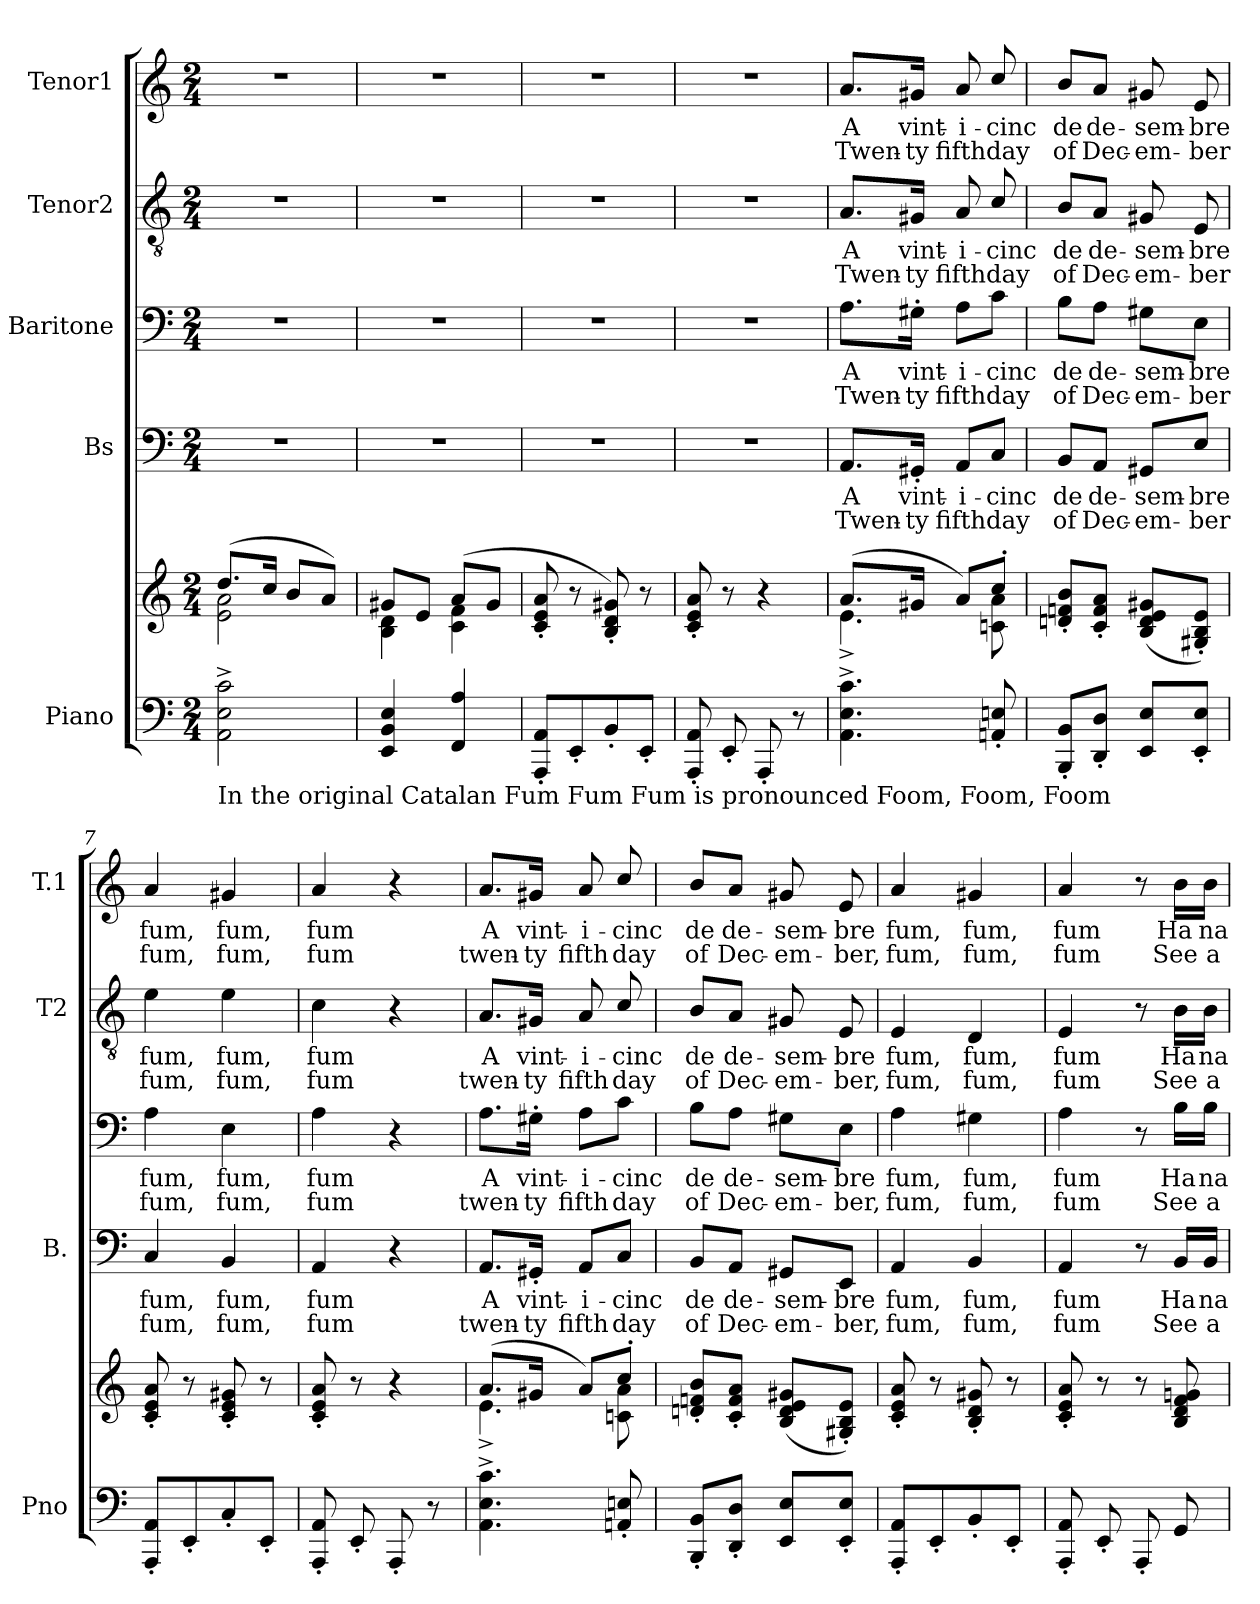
**kern	**kern	**kern	**text	**text	**kern	**text	**text	**kern	**text	**text	**kern	**text	**text
*part5	*part5	*part4	*part4	*part4	*part3	*part3	*part3	*part2	*part2	*part2	*part1	*part1	*part1
*staff6	*staff5	*staff4	*staff4	*staff4	*staff3	*staff3	*staff3	*staff2	*staff2	*staff2	*staff1	*staff1	*staff1
*I"Piano	*	*I"Bs	*	*	*I"Baritone	*	*	*I"Tenor2	*	*	*I"Tenor1	*	*
*I'Pno	*	*I'B.	*	*	*	*	*	*I'T2	*	*	*I'T.1	*	*
*clefF4	*clefG2	*clefF4	*	*	*clefF4	*	*	*clefGv2	*	*	*clefG2	*	*
*k[]	*k[]	*k[]	*	*	*k[]	*	*	*k[]	*	*	*k[]	*	*
*M2/4	*M2/4	*M2/4	*	*	*M2/4	*	*	*M2/4	*	*	*M2/4	*	*
*MM100	*MM100	*MM100	*	*	*MM100	*	*	*MM100	*	*	*MM100	*	*
=1	=1	=1	=1	=1	=1	=1	=1	=1	=1	=1	=1	=1	=1
*	*^	*	*	*	*	*	*	*	*	*	*	*	*
!LO:TX:b:t=In the original Catalan  Fum Fum Fum is pronounced Foom, Foom, Foom	!	!	!	!	!	!	!	!	!	!	!	!	!	!
2AA\^ 2E\^ 2c\^	(8.dd/L	2e\ 2a\	2r	.	.	2r	.	.	2r	.	.	2r	.	.
.	16cc/Jk	.	.	.	.	.	.	.	.	.	.	.	.	.
.	8b/L	.	.	.	.	.	.	.	.	.	.	.	.	.
.	8a/J)	.	.	.	.	.	.	.	.	.	.	.	.	.
=2	=2	=2	=2	=2	=2	=2	=2	=2	=2	=2	=2	=2	=2	=2
4EE/ 4BB/ 4E/	8g#X/L	4B\ 4d\	2r	.	.	2r	.	.	2r	.	.	2r	.	.
.	8e/J	.	.	.	.	.	.	.	.	.	.	.	.	.
4FF/ 4A/	(8a/L	4c\ 4f\	.	.	.	.	.	.	.	.	.	.	.	.
.	8g#/J	.	.	.	.	.	.	.	.	.	.	.	.	.
*	*v	*v	*	*	*	*	*	*	*	*	*	*	*	*
=3	=3	=3	=3	=3	=3	=3	=3	=3	=3	=3	=3	=3	=3
8AAA/' 8AA/'L	8c/' 8e/' 8a/'	2r	.	.	2r	.	.	2r	.	.	2r	.	.
8EE'/	8r	.	.	.	.	.	.	.	.	.	.	.	.
8BB'/	8B/' 8d/' 8g#X/')	.	.	.	.	.	.	.	.	.	.	.	.
8EE'/J	8r	.	.	.	.	.	.	.	.	.	.	.	.
=4	=4	=4	=4	=4	=4	=4	=4	=4	=4	=4	=4	=4	=4
8AAA/' 8AA/'	8c/' 8e/' 8a/'	2r	.	.	2r	.	.	2r	.	.	2r	.	.
8EE'/	8r	.	.	.	.	.	.	.	.	.	.	.	.
8AAA'/	4r	.	.	.	.	.	.	.	.	.	.	.	.
8r	.	.	.	.	.	.	.	.	.	.	.	.	.
=5	=5	=5	=5	=5	=5	=5	=5	=5	=5	=5	=5	=5	=5
*	*^	*	*	*	*	*	*	*	*	*	*	*	*
!	!	!	!	!LO:LY:b	!LO:LY:b	!	!LO:LY:b	!LO:LY:b	!	!LO:LY:b	!LO:LY:b	!	!LO:LY:b	!LO:LY:b
4.AA\^ 4.E\^ 4.c\^	(8.a/L	4.e^\	8.AA/L	A	Twen-	8.A\L	A	Twen-	8.A/L	A	Twen-	8.a/L	A	Twen-
!	!	!	!	!LO:LY:b	!LO:LY:b	!	!LO:LY:b	!LO:LY:b	!	!LO:LY:b	!LO:LY:b	!	!LO:LY:b	!LO:LY:b
.	16g#X/Jk	.	16GG#X'/Jk	vint-	-ty	16G#X'\Jk	vint-	-ty	16G#X/Jk	vint-	-ty	16g#X/Jk	vint-	-ty
!	!	!	!	!LO:LY:b	!LO:LY:b	!	!LO:LY:b	!LO:LY:b	!	!LO:LY:b	!LO:LY:b	!	!LO:LY:b	!LO:LY:b
.	8a/L)	.	8AA/L	-i-	fifth	8A\L	-i-	fifth	8A/	-i-	fifth	8a/	-i-	fifth
!	!	!	!	!LO:LY:b	!LO:LY:b	!	!LO:LY:b	!LO:LY:b	!	!LO:LY:b	!LO:LY:b	!	!LO:LY:b	!LO:LY:b
8AAn/' 8En/'	8cc'/J	8cn\ 8a\	8C/J	-cinc	day	8c\J	-cinc	day	8c/	-cinc	day	8cc/	-cinc	day
=6	=6	=6	=6	=6	=6	=6	=6	=6	=6	=6	=6	=6	=6	=6
!	!	!	!	!LO:LY:b	!LO:LY:b	!	!LO:LY:b	!LO:LY:b	!	!LO:LY:b	!LO:LY:b	!	!LO:LY:b	!LO:LY:b
*	*v	*v	*	*	*	*	*	*	*	*	*	*	*	*
8BBB/' 8BB/'L	8dn/' 8fn/' 8b/'L	8BB/L	de	of	8B\L	de	of	8B/L	de	of	8b/L	de	of
!	!	!	!LO:LY:b	!LO:LY:b	!	!LO:LY:b	!LO:LY:b	!	!LO:LY:b	!LO:LY:b	!	!LO:LY:b	!LO:LY:b
8DD/' 8D/'J	8c/' 8f/' 8a/'J	8AA/J	de-	Dec-	8A\J	de-	Dec-	8A/J	de-	Dec-	8a/J	de-	Dec-
!	!	!	!LO:LY:b	!LO:LY:b	!	!LO:LY:b	!LO:LY:b	!	!LO:LY:b	!LO:LY:b	!	!LO:LY:b	!LO:LY:b
8EE/ 8E/L	(8B/ 8d/ 8e/ 8g#X/L	8GG#X/L	-sem-	-em-	8G#X\L	-sem-	-em-	8G#X/	-sem-	-em-	8g#X/	-sem-	-em-
!	!	!	!LO:LY:b	!LO:LY:b	!	!LO:LY:b	!LO:LY:b	!	!LO:LY:b	!LO:LY:b	!	!LO:LY:b	!LO:LY:b
8EE/' 8E/'J	8G#X/' 8B/' 8e/'J)	8E/J	-bre	-ber	8E\J	-bre	-ber	8E/	-bre	-ber	8e/	-bre	-ber
!!LO:PB:g=z
=7	=7	=7	=7	=7	=7	=7	=7	=7	=7	=7	=7	=7	=7
!	!	!	!LO:LY:b	!LO:LY:b	!	!LO:LY:b	!LO:LY:b	!	!LO:LY:b	!LO:LY:b	!	!LO:LY:b	!LO:LY:b
8AAA/' 8AA/'L	8c/' 8e/' 8a/'	4C/	fum,	fum,	4A\	fum,	fum,	4e\	fum,	fum,	4a/	fum,	fum,
8EE'/	8r	.	.	.	.	.	.	.	.	.	.	.	.
!	!	!	!LO:LY:b	!LO:LY:b	!	!LO:LY:b	!LO:LY:b	!	!LO:LY:b	!LO:LY:b	!	!LO:LY:b	!LO:LY:b
8C'/	8c/' 8e/' 8g#X/'	4BB/	fum,	fum,	4E\	fum,	fum,	4e\	fum,	fum,	4g#X/	fum,	fum,
8EE'/J	8r	.	.	.	.	.	.	.	.	.	.	.	.
=8	=8	=8	=8	=8	=8	=8	=8	=8	=8	=8	=8	=8	=8
!	!	!	!LO:LY:b	!LO:LY:b	!	!LO:LY:b	!LO:LY:b	!	!LO:LY:b	!LO:LY:b	!	!LO:LY:b	!LO:LY:b
*	*	*	*	*	*	*	*	*	*	*	*^	*	*
8AAA/' 8AA/'	8c/' 8e/' 8a/'	4AA/	fum	fum	4A\	fum	fum	4c\	fum	fum	4a/	4ryy	fum	fum
8EE'/	8r	.	.	.	.	.	.	.	.	.	.	.	.	.
8AAA'/	4r	4r	.	.	4r	.	.	4r	.	.	4ryy	4r	.	.
8r	.	.	.	.	.	.	.	.	.	.	.	.	.	.
*	*	*	*	*	*	*	*	*	*	*	*v	*v	*	*
=9	=9	=9	=9	=9	=9	=9	=9	=9	=9	=9	=9	=9	=9
*	*^	*	*	*	*	*	*	*	*	*	*	*	*
!	!	!	!	!LO:LY:b	!LO:LY:b	!	!LO:LY:b	!LO:LY:b	!	!LO:LY:b	!LO:LY:b	!	!LO:LY:b	!LO:LY:b
4.AA\^ 4.E\^ 4.c\^	(8.a/L	4.e^\	8.AA/L	A	twen-	8.A\L	A	twen-	8.A/L	A	twen-	8.a/L	A	twen-
!	!	!	!	!LO:LY:b	!LO:LY:b	!	!LO:LY:b	!LO:LY:b	!	!LO:LY:b	!LO:LY:b	!	!LO:LY:b	!LO:LY:b
.	16g#X/Jk	.	16GG#X'/Jk	vint-	-ty	16G#X'\Jk	vint-	-ty	16G#X/Jk	vint-	-ty	16g#X/Jk	vint-	-ty
!	!	!	!	!LO:LY:b	!LO:LY:b	!	!LO:LY:b	!LO:LY:b	!	!LO:LY:b	!LO:LY:b	!	!LO:LY:b	!LO:LY:b
.	8a/L)	.	8AA/L	-i-	fifth	8A\L	-i-	fifth	8A/	-i-	fifth	8a/	-i-	fifth
!	!	!	!	!LO:LY:b	!LO:LY:b	!	!LO:LY:b	!LO:LY:b	!	!LO:LY:b	!LO:LY:b	!	!LO:LY:b	!LO:LY:b
8AAn/' 8En/'	8cc'/J	8cn\ 8a\	8C/J	-cinc	day	8c\J	-cinc	day	8c/	-cinc	day	8cc/	-cinc	day
=10	=10	=10	=10	=10	=10	=10	=10	=10	=10	=10	=10	=10	=10	=10
!	!	!	!	!LO:LY:b	!LO:LY:b	!	!LO:LY:b	!LO:LY:b	!	!LO:LY:b	!LO:LY:b	!	!LO:LY:b	!LO:LY:b
*	*v	*v	*	*	*	*	*	*	*	*	*	*	*	*
8BBB/' 8BB/'L	8dn/' 8fn/' 8b/'L	8BB/L	de	of	8B\L	de	of	8B/L	de	of	8b/L	de	of
!	!	!	!LO:LY:b	!LO:LY:b	!	!LO:LY:b	!LO:LY:b	!	!LO:LY:b	!LO:LY:b	!	!LO:LY:b	!LO:LY:b
8DD/' 8D/'J	8c/' 8f/' 8a/'J	8AA/J	de-	Dec-	8A\J	de-	Dec-	8A/J	de-	Dec-	8a/J	de-	Dec-
!	!	!	!LO:LY:b	!LO:LY:b	!	!LO:LY:b	!LO:LY:b	!	!LO:LY:b	!LO:LY:b	!	!LO:LY:b	!LO:LY:b
8EE/ 8E/L	(8B/ 8d/ 8e/ 8g#X/L	8GG#X/L	-sem-	-em-	8G#X\L	-sem-	-em-	8G#X/	-sem-	-em-	8g#X/	-sem-	-em-
!	!	!	!LO:LY:b	!LO:LY:b	!	!LO:LY:b	!LO:LY:b	!	!LO:LY:b	!LO:LY:b	!	!LO:LY:b	!LO:LY:b
8EE/' 8E/'J	8G#X/' 8B/' 8e/'J)	8EE/J	-bre	-ber,	8E\J	-bre	-ber,	8E/	-bre	-ber,	8e/	-bre	-ber,
=11	=11	=11	=11	=11	=11	=11	=11	=11	=11	=11	=11	=11	=11
!	!	!	!LO:LY:b	!LO:LY:b	!	!LO:LY:b	!LO:LY:b	!	!LO:LY:b	!LO:LY:b	!	!LO:LY:b	!LO:LY:b
8AAA/' 8AA/'L	8c/' 8e/' 8a/'	4AA/	fum,	fum,	4A\	fum,	fum,	4E/	fum,	fum,	4a/	fum,	fum,
8EE'/	8r	.	.	.	.	.	.	.	.	.	.	.	.
!	!	!	!LO:LY:b	!LO:LY:b	!	!LO:LY:b	!LO:LY:b	!	!LO:LY:b	!LO:LY:b	!	!LO:LY:b	!LO:LY:b
8BB'/	8B/' 8d/' 8g#X/'	4BB/	fum,	fum,	4G#X\	fum,	fum,	4D/	fum,	fum,	4g#X/	fum,	fum,
8EE'/J	8r	.	.	.	.	.	.	.	.	.	.	.	.
=12	=12	=12	=12	=12	=12	=12	=12	=12	=12	=12	=12	=12	=12
!	!	!	!LO:LY:b	!LO:LY:b	!	!LO:LY:b	!LO:LY:b	!	!LO:LY:b	!LO:LY:b	!	!LO:LY:b	!LO:LY:b
8AAA/' 8AA/'	8c/' 8e/' 8a/'	4AA/	fum	fum	4A\	fum	fum	4E/	fum	fum	4a/	fum	fum
8EE'/	8r	.	.	.	.	.	.	.	.	.	.	.	.
8AAA'/	8r	8r	.	.	8r	.	.	8r	.	.	8r	.	.
!	!	!	!LO:LY:b	!LO:LY:b	!	!LO:LY:b	!LO:LY:b	!	!LO:LY:b	!LO:LY:b	!	!LO:LY:b	!LO:LY:b
8GG/	8B/ 8d/ 8f/ 8gn/	16BB/LL	Ha	See	16B\LL	Ha	See	16B\LL	Ha	See	16b\LL	Ha	See
!	!	!	!LO:LY:b	!LO:LY:b	!	!LO:LY:b	!LO:LY:b	!	!LO:LY:b	!LO:LY:b	!	!LO:LY:b	!LO:LY:b
.	.	16BB/JJ	na-	a	16B\JJ	na-	a	16B\JJ	na-	a	16b\JJ	na-	a
=	=	=	=	=	=	=	=	=	=	=	=	=	=
*-	*-	*-	*-	*-	*-	*-	*-	*-	*-	*-	*-	*-	*-
